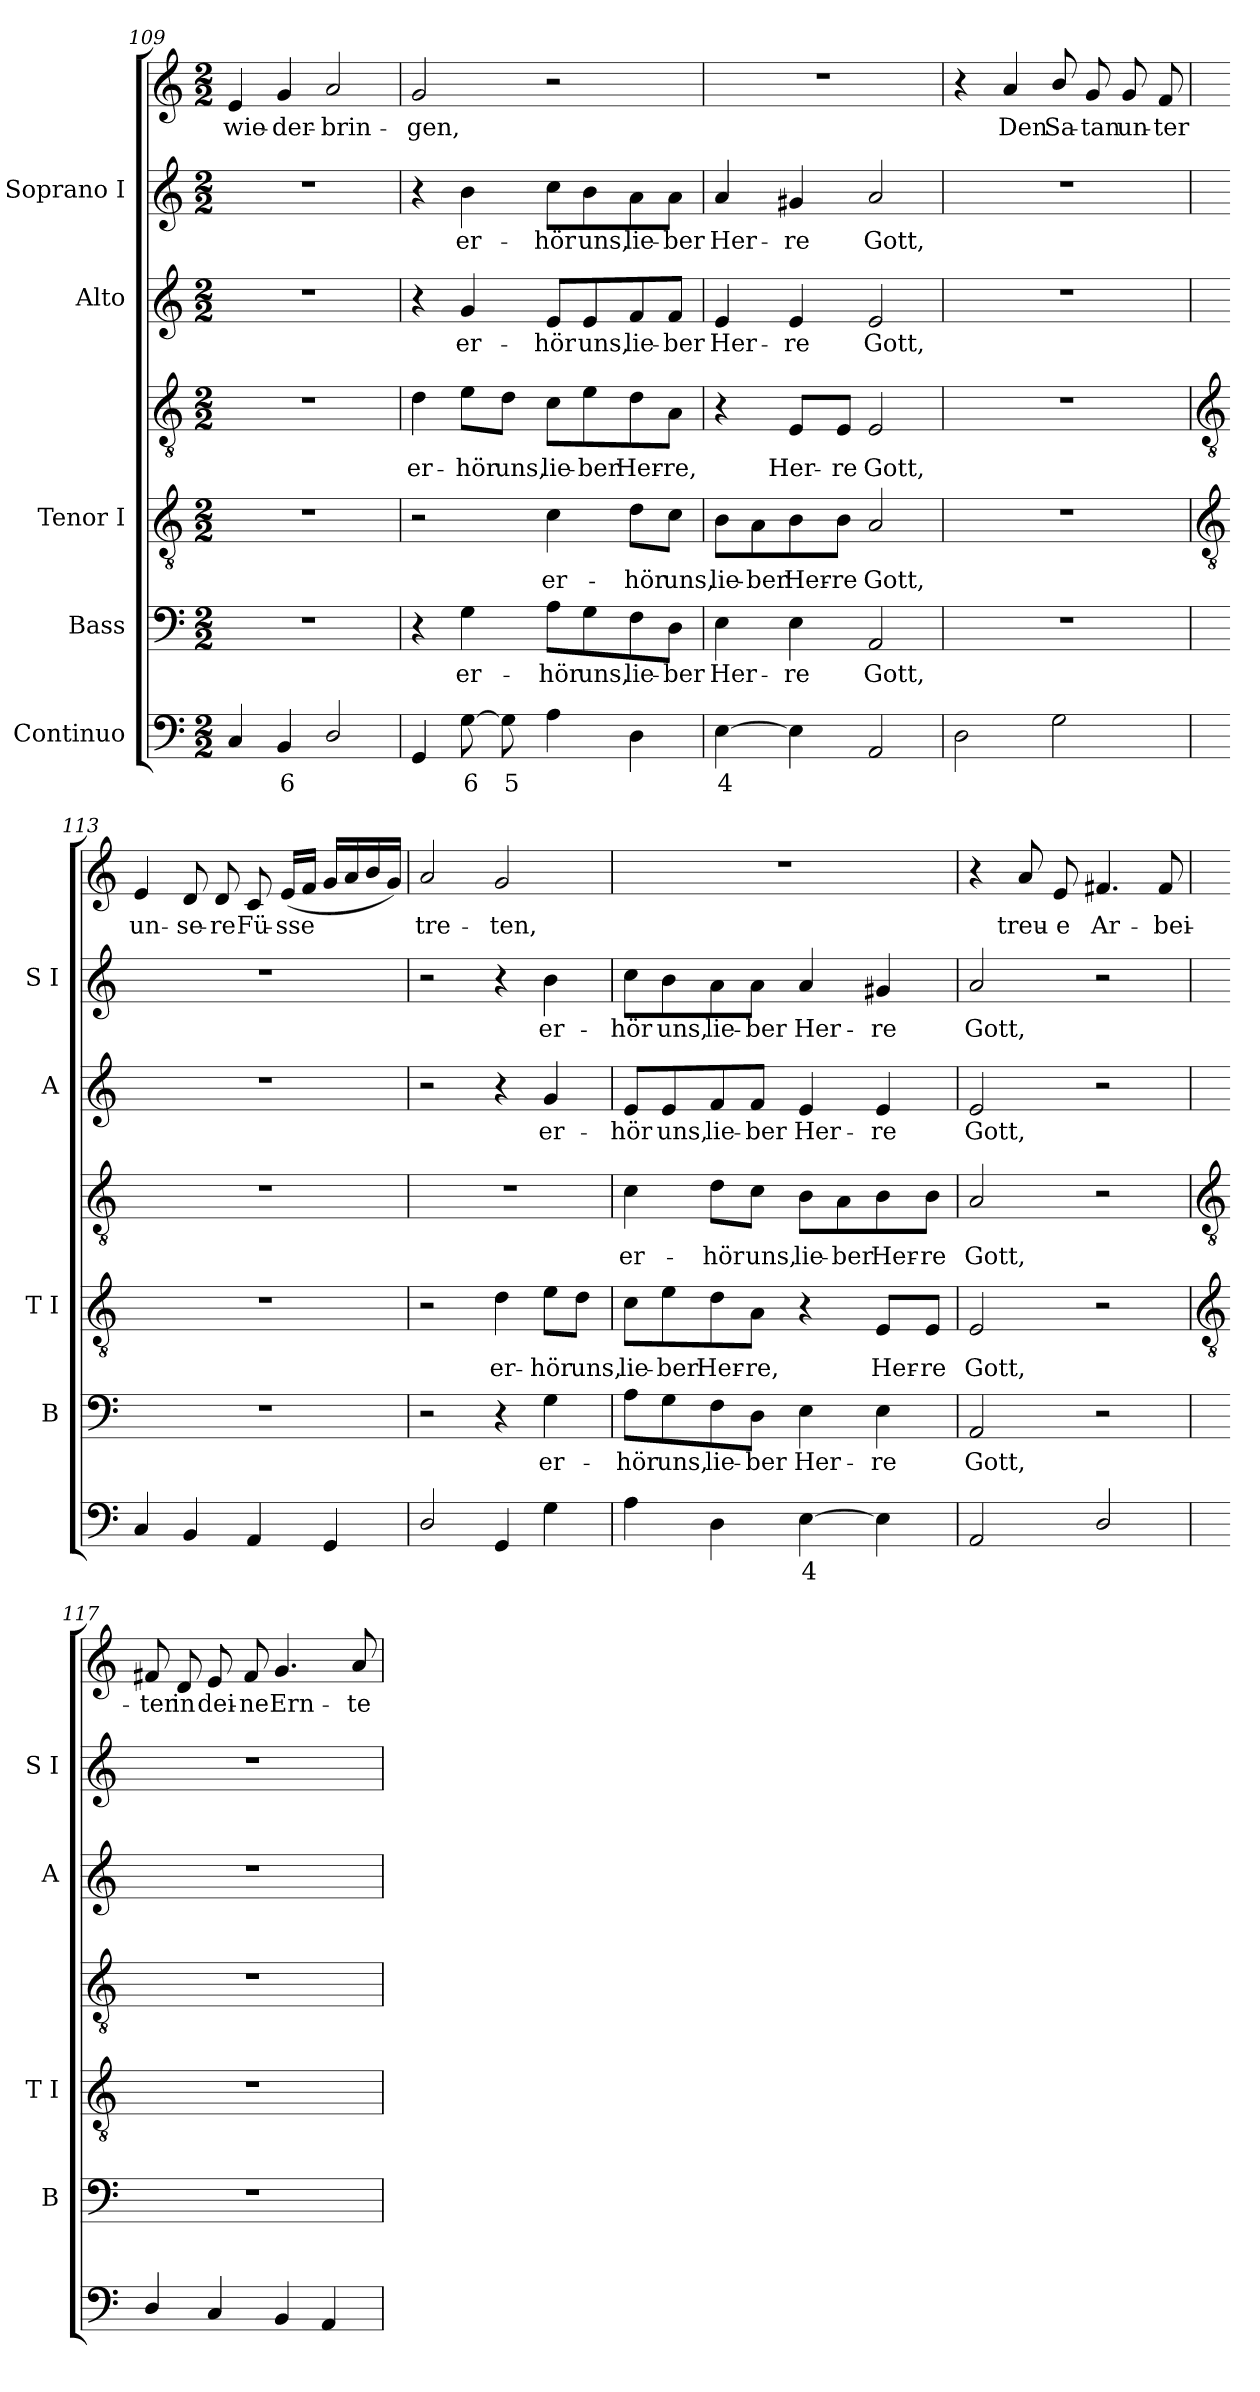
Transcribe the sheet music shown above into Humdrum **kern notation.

**kern	**text	**kern	**text	**kern	**text	**kern	**text	**kern	**text	**kern	**text	**kern	**text
*part5	*part5	*part4	*part4	*part3	*part3	*part3	*part3	*part2	*part2	*part1	*part1	*part1	*part1
*staff7	*staff7	*staff6	*staff6	*staff5	*staff5	*staff4	*staff4	*staff3	*staff3	*staff2	*staff2	*staff1	*staff1
*I"Continuo	*	*I"Bass	*	*I"Tenor I	*	*	*	*I"Alto	*	*I"Soprano I	*	*	*
*	*	*I'B	*	*I'T I	*	*	*	*I'A	*	*I'S I	*	*	*
!!LO:LB:g=z
*clefF4	*	*clefF4	*	*clefGv2	*	*clefGv2	*	*clefG2	*	*clefG2	*	*clefG2	*
*k[]	*	*k[]	*	*k[]	*	*k[]	*	*k[]	*	*k[]	*	*k[]	*
*C:	*	*C:	*	*C:	*	*C:	*	*C:	*	*C:	*	*C:	*
*M2/2	*	*M2/2	*	*M2/2	*	*M2/2	*	*M2/2	*	*M2/2	*	*M2/2	*
=109	=109	=109	=109	=109	=109	=109	=109	=109	=109	=109	=109	=109	=109
!	!	!	!	!	!	!	!	!	!	!	!	!	!LO:LY:b
4C	.	1r	.	1r	.	1r	.	1r	.	1r	.	4e	wie-
!	!LO:LY:b	!	!	!	!	!	!	!	!	!	!	!	!LO:LY:b
4BB	6	.	.	.	.	.	.	.	.	.	.	4g	-der-
!	!	!	!	!	!	!	!	!	!	!	!	!	!LO:LY:b
2D/	.	.	.	.	.	.	.	.	.	.	.	2a	-brin-
=110	=110	=110	=110	=110	=110	=110	=110	=110	=110	=110	=110	=110	=110
!	!	!	!	!	!	!	!LO:LY:b	!	!	!	!	!	!LO:LY:b
4GG	.	4r	.	2r	.	4d	er-	4r	.	4r	.	2g	-gen,
!	!LO:LY:b	!	!LO:LY:b	!	!	!	!LO:LY:b	!	!LO:LY:b	!	!LO:LY:b	!	!
[8GL	6	4G	er-	.	.	8e\L	-hör	4g	er-	4b	er-	.	.
!	!LO:LY:b	!	!	!	!	!	!LO:LY:b	!	!	!	!	!	!
8G]	5	.	.	.	.	8d\J	uns,	.	.	.	.	.	.
!	!	!	!LO:LY:b	!	!LO:LY:b	!	!LO:LY:b	!	!LO:LY:b	!	!LO:LY:b	!	!
4A	.	8A\L	-hör	4c	er-	8c\L	lie-	8e/L	-hör	8cc\L	-hör	2r	.
!	!	!	!LO:LY:b	!	!	!	!LO:LY:b	!	!LO:LY:b	!	!LO:LY:b	!	!
.	.	8G\	uns,	.	.	8e\	-ber	8e/	uns,	8b\	uns,	.	.
!	!	!	!LO:LY:b	!	!LO:LY:b	!	!LO:LY:b	!	!LO:LY:b	!	!LO:LY:b	!	!
4D	.	8F\	lie-	8d\L	-hör	8d\	Her-	8f/	lie-	8a\	lie-	.	.
!	!	!	!LO:LY:b	!	!LO:LY:b	!	!LO:LY:b	!	!LO:LY:b	!	!LO:LY:b	!	!
.	.	8D\J	-ber	8c\J	uns,	8A\J	-re,	8f/J	-ber	8a\J	-ber	.	.
=111	=111	=111	=111	=111	=111	=111	=111	=111	=111	=111	=111	=111	=111
!	!LO:LY:b	!	!LO:LY:b	!	!LO:LY:b	!	!	!	!LO:LY:b	!	!LO:LY:b	!	!
[4E	4	4E	Her-	8B\L	lie-	4r	.	4e	Her-	4a	Her-	1r	.
!	!	!	!	!	!LO:LY:b	!	!	!	!	!	!	!	!
.	.	.	.	8A\	-ber	.	.	.	.	.	.	.	.
!	!	!	!LO:LY:b	!	!LO:LY:b	!	!LO:LY:b	!	!LO:LY:b	!	!LO:LY:b	!	!
4E]	.	4E	-re	8B\	Her-	8E/L	Her-	4e	-re	4g#X	-re	.	.
!	!	!	!	!	!LO:LY:b	!	!LO:LY:b	!	!	!	!	!	!
.	.	.	.	8B\J	-re	8E/J	-re	.	.	.	.	.	.
!	!	!	!LO:LY:b	!	!LO:LY:b	!	!LO:LY:b	!	!LO:LY:b	!	!LO:LY:b	!	!
2AA	.	2AA	Gott,	2A	Gott,	2E	Gott,	2e	Gott,	2a	Gott,	.	.
=112	=112	=112	=112	=112	=112	=112	=112	=112	=112	=112	=112	=112	=112
2D	.	1r	.	1r	.	1r	.	1r	.	1r	.	4r	.
!	!	!	!	!	!	!	!	!	!	!	!	!	!LO:LY:b
.	.	.	.	.	.	.	.	.	.	.	.	4a	Den
!	!	!	!	!	!	!	!	!	!	!	!	!	!LO:LY:b
2G	.	.	.	.	.	.	.	.	.	.	.	8b/	Sa-
!	!	!	!	!	!	!	!	!	!	!	!	!	!LO:LY:b
.	.	.	.	.	.	.	.	.	.	.	.	8g	-tan
!	!	!	!	!	!	!	!	!	!	!	!	!	!LO:LY:b
.	.	.	.	.	.	.	.	.	.	.	.	8g	un-
!	!	!	!	!	!	!	!	!	!	!	!	!	!LO:LY:b
.	.	.	.	.	.	.	.	.	.	.	.	8f	-ter
!!LO:LB:g=z
=113	=113	=113	=113	=113	=113	=113	=113	=113	=113	=113	=113	=113	=113
*	*	*	*	*clefGv2	*	*clefGv2	*	*	*	*	*	*	*
!	!	!	!	!	!	!	!	!	!	!	!	!	!LO:LY:b
4C	.	1r	.	1r	.	1r	.	1r	.	1r	.	4e	un-
!	!	!	!	!	!	!	!	!	!	!	!	!	!LO:LY:b
4BB	.	.	.	.	.	.	.	.	.	.	.	8d	-se-
!	!	!	!	!	!	!	!	!	!	!	!	!	!LO:LY:b
.	.	.	.	.	.	.	.	.	.	.	.	8d	-re
!	!	!	!	!	!	!	!	!	!	!	!	!	!LO:LY:b
4AA	.	.	.	.	.	.	.	.	.	.	.	8c	Fü-
!	!	!	!	!	!	!	!	!	!	!	!	!	!LO:LY:b
.	.	.	.	.	.	.	.	.	.	.	.	(<16eLL	-sse
.	.	.	.	.	.	.	.	.	.	.	.	16fJJ	.
4GG	.	.	.	.	.	.	.	.	.	.	.	16gLL	.
.	.	.	.	.	.	.	.	.	.	.	.	16a	.
.	.	.	.	.	.	.	.	.	.	.	.	16b	.
.	.	.	.	.	.	.	.	.	.	.	.	16gJJ)	.
=114	=114	=114	=114	=114	=114	=114	=114	=114	=114	=114	=114	=114	=114
!	!	!	!	!	!	!	!	!	!	!	!	!	!LO:LY:b
2D/	.	2r	.	2r	.	1r	.	2r	.	2r	.	2a	tre-
!	!	!	!	!	!LO:LY:b	!	!	!	!	!	!	!	!LO:LY:b
4GG	.	4r	.	4d	er-	.	.	4r	.	4r	.	2g	-ten,
!	!	!	!LO:LY:b	!	!LO:LY:b	!	!	!	!LO:LY:b	!	!LO:LY:b	!	!
4G	.	4G	er-	8e\L	-hör	.	.	4g	er-	4b	er-	.	.
!	!	!	!	!	!LO:LY:b	!	!	!	!	!	!	!	!
.	.	.	.	8d\J	uns,	.	.	.	.	.	.	.	.
=115	=115	=115	=115	=115	=115	=115	=115	=115	=115	=115	=115	=115	=115
!	!	!	!LO:LY:b	!	!LO:LY:b	!	!LO:LY:b	!	!LO:LY:b	!	!LO:LY:b	!	!
4A	.	8A\L	-hör	8c\L	lie-	4c	er-	8e/L	-hör	8cc\L	-hör	1r	.
!	!	!	!LO:LY:b	!	!LO:LY:b	!	!	!	!LO:LY:b	!	!LO:LY:b	!	!
.	.	8G\	uns,	8e\	-ber	.	.	8e/	uns,	8b\	uns,	.	.
!	!	!	!LO:LY:b	!	!LO:LY:b	!	!LO:LY:b	!	!LO:LY:b	!	!LO:LY:b	!	!
4D	.	8F\	lie-	8d\	Her-	8d\L	-hör	8f/	lie-	8a\	lie-	.	.
!	!	!	!LO:LY:b	!	!LO:LY:b	!	!LO:LY:b	!	!LO:LY:b	!	!LO:LY:b	!	!
.	.	8D\J	-ber	8A\J	-re,	8c\J	uns,	8f/J	-ber	8a\J	-ber	.	.
!	!LO:LY:b	!	!LO:LY:b	!	!	!	!LO:LY:b	!	!LO:LY:b	!	!LO:LY:b	!	!
[4E	4	4E	Her-	4r	.	8B\L	lie-	4e	Her-	4a	Her-	.	.
!	!	!	!	!	!	!	!LO:LY:b	!	!	!	!	!	!
.	.	.	.	.	.	8A\	-ber	.	.	.	.	.	.
!	!	!	!LO:LY:b	!	!LO:LY:b	!	!LO:LY:b	!	!LO:LY:b	!	!LO:LY:b	!	!
4E]	.	4E	-re	8E/L	Her-	8B\	Her-	4e	-re	4g#X	-re	.	.
!	!	!	!	!	!LO:LY:b	!	!LO:LY:b	!	!	!	!	!	!
.	.	.	.	8E/J	-re	8B\J	-re	.	.	.	.	.	.
=116	=116	=116	=116	=116	=116	=116	=116	=116	=116	=116	=116	=116	=116
!	!	!	!LO:LY:b	!	!LO:LY:b	!	!LO:LY:b	!	!LO:LY:b	!	!LO:LY:b	!	!
2AA	.	2AA	Gott,	2E	Gott,	2A	Gott,	2e	Gott,	2a	-Gott,	4r	.
!	!	!	!	!	!	!	!	!	!	!	!	!	!LO:LY:b
.	.	.	.	.	.	.	.	.	.	.	.	8a	treu-
!	!	!	!	!	!	!	!	!	!	!	!	!	!LO:LY:b
.	.	.	.	.	.	.	.	.	.	.	.	8e	-e
!	!	!	!	!	!	!	!	!	!	!	!	!	!LO:LY:b
2D/	.	2r	.	2r	.	2r	.	2r	.	2r	.	4.f#X	Ar-
!	!	!	!	!	!	!	!	!	!	!	!	!	!LO:LY:b
.	.	.	.	.	.	.	.	.	.	.	.	8f#	-bei-
!!LO:LB:g=z
=117	=117	=117	=117	=117	=117	=117	=117	=117	=117	=117	=117	=117	=117
*	*	*	*	*clefGv2	*	*clefGv2	*	*	*	*	*	*	*
!	!	!	!	!	!	!	!	!	!	!	!	!	!LO:LY:b
4D/	.	1r	.	1r	.	1r	.	1r	.	1r	.	8f#X	ter
!	!	!	!	!	!	!	!	!	!	!	!	!	!LO:LY:b
.	.	.	.	.	.	.	.	.	.	.	.	8d	in
!	!	!	!	!	!	!	!	!	!	!	!	!	!LO:LY:b
4C	.	.	.	.	.	.	.	.	.	.	.	8e	dei-
!	!	!	!	!	!	!	!	!	!	!	!	!	!LO:LY:b
.	.	.	.	.	.	.	.	.	.	.	.	8f#	-ne
!	!	!	!	!	!	!	!	!	!	!	!	!	!LO:LY:b
4BB	.	.	.	.	.	.	.	.	.	.	.	4.g	Ern-
4AA	.	.	.	.	.	.	.	.	.	.	.	.	.
!	!	!	!	!	!	!	!	!	!	!	!	!	!LO:LY:b
.	.	.	.	.	.	.	.	.	.	.	.	8a	-te
=	=	=	=	=	=	=	=	=	=	=	=	=	=
*-	*-	*-	*-	*-	*-	*-	*-	*-	*-	*-	*-	*-	*-
